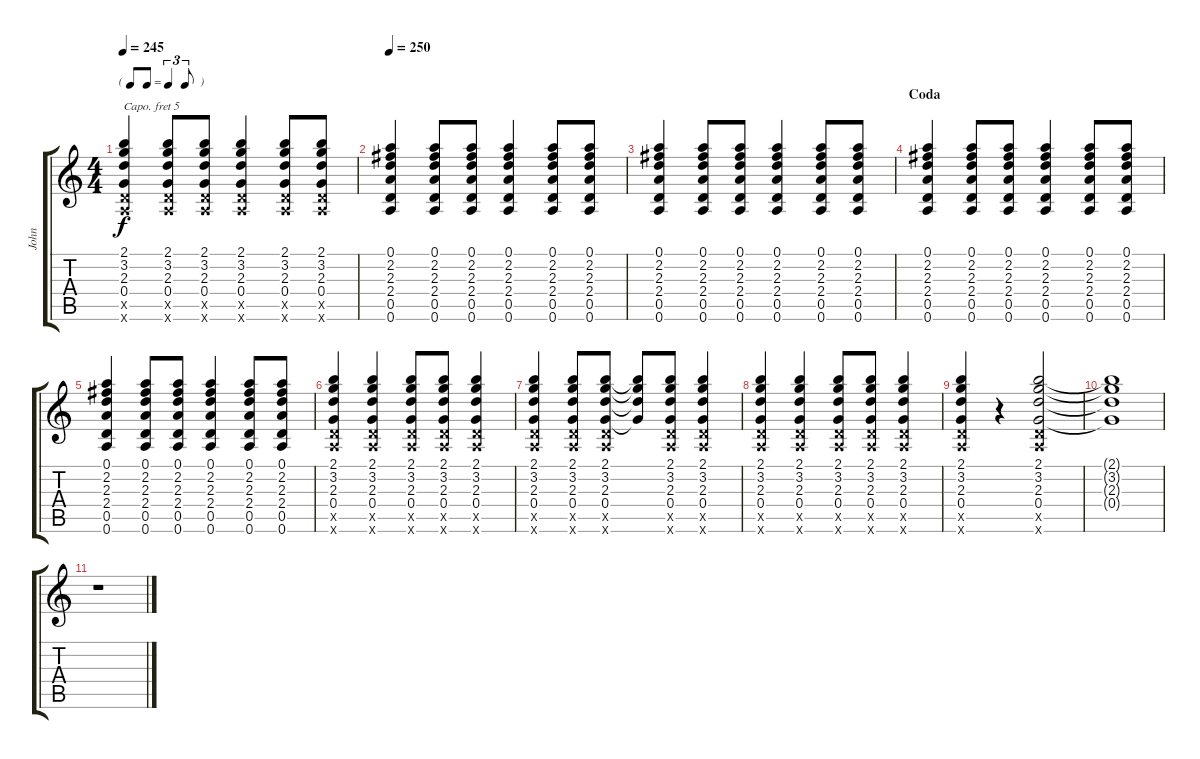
\track ("John" "John") {instrument acousticguitarsteel}
\staff {score tabs}
\capo 5
\tuning (E4 B3 G3 D3 A2 E2) {hide}
\ts (4 4)
\tf triplet8th
\tempo 245
\clef g2
\ks c
(2.1 3.2 2.3 0.4 0.5{x} 0.6{x}).4{dy f} (2.1 3.2 2.3 0.4 0.5{x} 0.6{x}).8 (2.1 3.2 2.3 0.4 0.5{x} 0.6{x}).8 (2.1 3.2 2.3 0.4 0.5{x} 0.6{x}).4 (2.1 3.2 2.3 0.4 0.5{x} 0.6{x}).8 (2.1 3.2 2.3 0.4 0.5{x} 0.6{x}).8 |
\tempo 250
(0.1 2.2 2.3 2.4 0.5 0.6).4 (0.1 2.2 2.3 2.4 0.5 0.6).8 (0.1 2.2 2.3 2.4 0.5 0.6).8 (0.1 2.2 2.3 2.4 0.5 0.6).4 (0.1 2.2 2.3 2.4 0.5 0.6).8 (0.1 2.2 2.3 2.4 0.5 0.6).8 |
(0.1 2.2 2.3 2.4 0.5 0.6).4 (0.1 2.2 2.3 2.4 0.5 0.6).8 (0.1 2.2 2.3 2.4 0.5 0.6).8 (0.1 2.2 2.3 2.4 0.5 0.6).4 (0.1 2.2 2.3 2.4 0.5 0.6).8 (0.1 2.2 2.3 2.4 0.5 0.6).8 |
\section ("" "Coda")
(0.1 2.2 2.3 2.4 0.5 0.6).4 (0.1 2.2 2.3 2.4 0.5 0.6).8 (0.1 2.2 2.3 2.4 0.5 0.6).8 (0.1 2.2 2.3 2.4 0.5 0.6).4 (0.1 2.2 2.3 2.4 0.5 0.6).8 (0.1 2.2 2.3 2.4 0.5 0.6).8 |
(0.1 2.2 2.3 2.4 0.5 0.6).4 (0.1 2.2 2.3 2.4 0.5 0.6).8 (0.1 2.2 2.3 2.4 0.5 0.6).8 (0.1 2.2 2.3 2.4 0.5 0.6).4 (0.1 2.2 2.3 2.4 0.5 0.6).8 (0.1 2.2 2.3 2.4 0.5 0.6).8 |
(2.1 3.2 2.3 0.4 0.5{x} 0.6{x}).4 (2.1 3.2 2.3 0.4 0.5{x} 0.6{x}).4 (2.1 3.2 2.3 0.4 0.5{x} 0.6{x}).8 (2.1 3.2 2.3 0.4 0.5{x} 0.6{x}).8 (2.1 3.2 2.3 0.4 0.5{x} 0.6{x}).4 |
(2.1 3.2 2.3 0.4 0.5{x} 0.6{x}).4 (2.1 3.2 2.3 0.4 0.5{x} 0.6{x}).8 (2.1 3.2 2.3 0.4 0.5{x} 0.6{x}).8 (2.1{t} 3.2{t} 2.3{t} 0.4{t}).8 (2.1 3.2 2.3 0.4 0.5{x} 0.6{x}).8 (2.1 3.2 2.3 0.4 0.5{x} 0.6{x}).4 |
(2.1 3.2 2.3 0.4 0.5{x} 0.6{x}).4 (2.1 3.2 2.3 0.4 0.5{x} 0.6{x}).4 (2.1 3.2 2.3 0.4 0.5{x} 0.6{x}).8 (2.1 3.2 2.3 0.4 0.5{x} 0.6{x}).8 (2.1 3.2 2.3 0.4 0.5{x} 0.6{x}).4 |
(2.1 3.2 2.3 0.4 0.5{x} 0.6{x}).4 r.4 (2.1 3.2 2.3 0.4 0.5{x} 0.6{x}).2 |
(2.1{t} 3.2{t} 2.3{t} 0.4{t}).1 |
r.1
